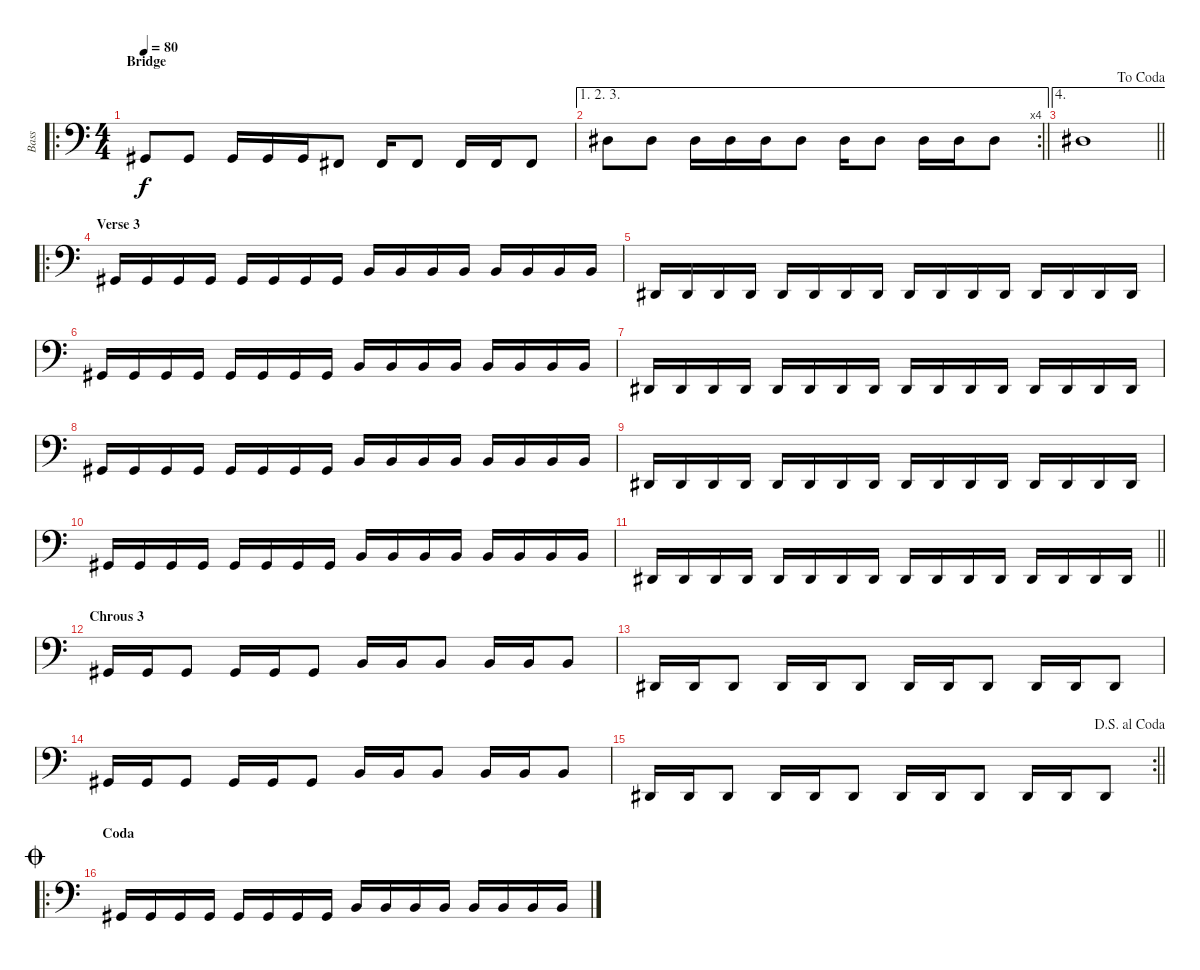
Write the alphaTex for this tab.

\track ("Bass" "Bass") {instrument electricbassfinger}
\staff {score}
\tuning (Gb2 Db2 Ab1 Eb1) {hide}
\ro
\ts (4 4)
\section ("" "Bridge")
\tempo 80
\clef f4
\ks c
5.4.8{dy f} 5.4.8 5.4.16 5.4.16 5.4.16 3.4.8 3.4.16 3.4.8 3.4.16 3.4.16 3.4.8 |
\ae (1 2 3)
\rc 4
\barLineRight lightlight
7.3.8 7.3.8 7.3.16 7.3.16 7.3.16 7.3.8 7.3.16 7.3.8 7.3.16 7.3.16 7.3.8 |
\ae 4
\jump dacoda
\barLineRight lightlight
2.2.1 |
\ro
\section ("" "Verse 3")
5.4.16 5.4.16 5.4.16 5.4.16 5.4.16 5.4.16 5.4.16 5.4.16 8.4.16 8.4.16 8.4.16 8.4.16 8.4.16 8.4.16 8.4.16 8.4.16 |
0.4.16 0.4.16 0.4.16 0.4.16 0.4.16 0.4.16 0.4.16 0.4.16 0.4.16 0.4.16 0.4.16 0.4.16 0.4.16 0.4.16 0.4.16 0.4.16 |
5.4.16 5.4.16 5.4.16 5.4.16 5.4.16 5.4.16 5.4.16 5.4.16 8.4.16 8.4.16 8.4.16 8.4.16 8.4.16 8.4.16 8.4.16 8.4.16 |
0.4.16 0.4.16 0.4.16 0.4.16 0.4.16 0.4.16 0.4.16 0.4.16 0.4.16 0.4.16 0.4.16 0.4.16 0.4.16 0.4.16 0.4.16 0.4.16 |
5.4.16 5.4.16 5.4.16 5.4.16 5.4.16 5.4.16 5.4.16 5.4.16 8.4.16 8.4.16 8.4.16 8.4.16 8.4.16 8.4.16 8.4.16 8.4.16 |
0.4.16 0.4.16 0.4.16 0.4.16 0.4.16 0.4.16 0.4.16 0.4.16 0.4.16 0.4.16 0.4.16 0.4.16 0.4.16 0.4.16 0.4.16 0.4.16 |
5.4.16 5.4.16 5.4.16 5.4.16 5.4.16 5.4.16 5.4.16 5.4.16 8.4.16 8.4.16 8.4.16 8.4.16 8.4.16 8.4.16 8.4.16 8.4.16 |
\barLineRight lightlight
0.4.16 0.4.16 0.4.16 0.4.16 0.4.16 0.4.16 0.4.16 0.4.16 0.4.16 0.4.16 0.4.16 0.4.16 0.4.16 0.4.16 0.4.16 0.4.16 |
\section ("" "Chrous 3")
0.3.16 0.3.16 0.3.8 0.3.16 0.3.16 0.3.8 3.3.16 3.3.16 3.3.8 3.3.16 3.3.16 3.3.8 |
0.4.16 0.4.16 0.4.8 0.4.16 0.4.16 0.4.8 0.4.16 0.4.16 0.4.8 0.4.16 0.4.16 0.4.8 |
0.3.16 0.3.16 0.3.8 0.3.16 0.3.16 0.3.8 3.3.16 3.3.16 3.3.8 3.3.16 3.3.16 3.3.8 |
\rc 2
\jump dalsegnoalcoda
\barLineRight lightlight
0.4.16 0.4.16 0.4.8 0.4.16 0.4.16 0.4.8 0.4.16 0.4.16 0.4.8 0.4.16 0.4.16 0.4.8 |
\ro
\section ("" "Coda")
\jump coda
5.4.16 5.4.16 5.4.16 5.4.16 5.4.16 5.4.16 5.4.16 5.4.16 8.4.16 8.4.16 8.4.16 8.4.16 8.4.16 8.4.16 8.4.16 8.4.16
